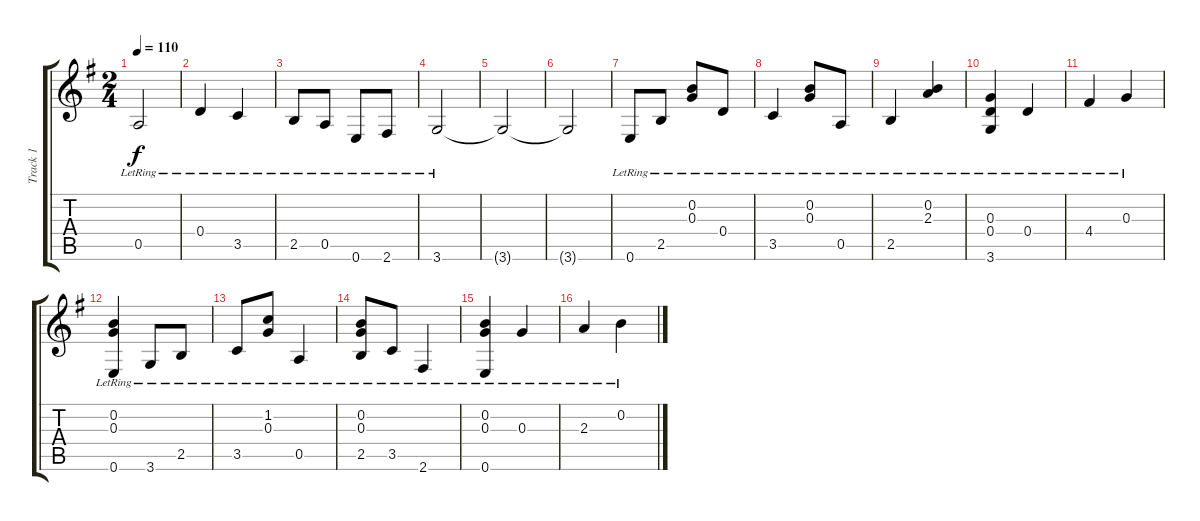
\track ("Track 1" "Track 1") {instrument acousticguitarnylon}
\staff {score tabs}
\tuning (E4 B3 G3 D3 A2 E2) {hide}
\ts (2 4)
\tempo 110
\clef g2
\ks g
0.5{lr}.2{dy f} |
0.4{lr}.4 3.5{lr}.4 |
2.5{lr}.8 0.5{lr}.8 0.6{lr}.8 2.6{lr}.8 |
3.6{lr}.2 |
3.6{t}.2 |
3.6{t}.2 |
0.6{lr}.8 2.5{lr}.8 (0.2{lr} 0.3{lr}).8 0.4{lr}.8 |
3.5{lr}.4 (0.2{lr} 0.3{lr}).8 0.5{lr}.8 |
2.5{lr}.4 (0.2{lr} 2.3{lr}).4 |
(0.3{lr} 0.4{lr} 3.6{lr}).4 0.4{lr}.4 |
4.4{lr}.4 0.3{lr}.4 |
(0.2{lr} 0.3{lr} 0.6{lr}).4 3.6{lr}.8 2.5{lr}.8 |
3.5{lr}.8 (1.2{lr} 0.3{lr}).8 0.5{lr}.4 |
(0.2{lr} 0.3{lr} 2.5{lr}).8 3.5{lr}.8 2.6{lr}.4 |
(0.2{lr} 0.3{lr} 0.6{lr}).4 0.3{lr}.4 |
2.3{lr}.4 0.2{lr}.4
